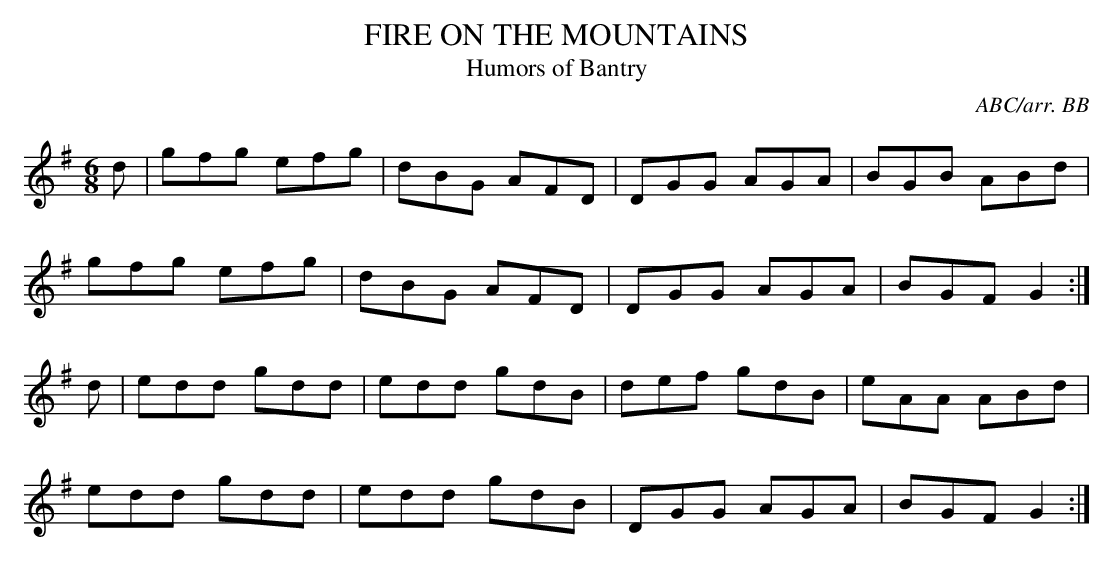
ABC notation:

X:1
T:FIRE ON THE MOUNTAINS
T:Humors of Bantry
C:ABC/arr. BB
L:1/8
M:6/8
K:G
d|gfg efg|dBG AFD|DGG AGA|BGB ABd|
gfg efg|dBG AFD|DGG AGA|BGF G2:|
d|edd gdd|edd gdB|def gdB|eAA ABd|
edd gdd|edd gdB|DGG AGA|BGF G2:|
